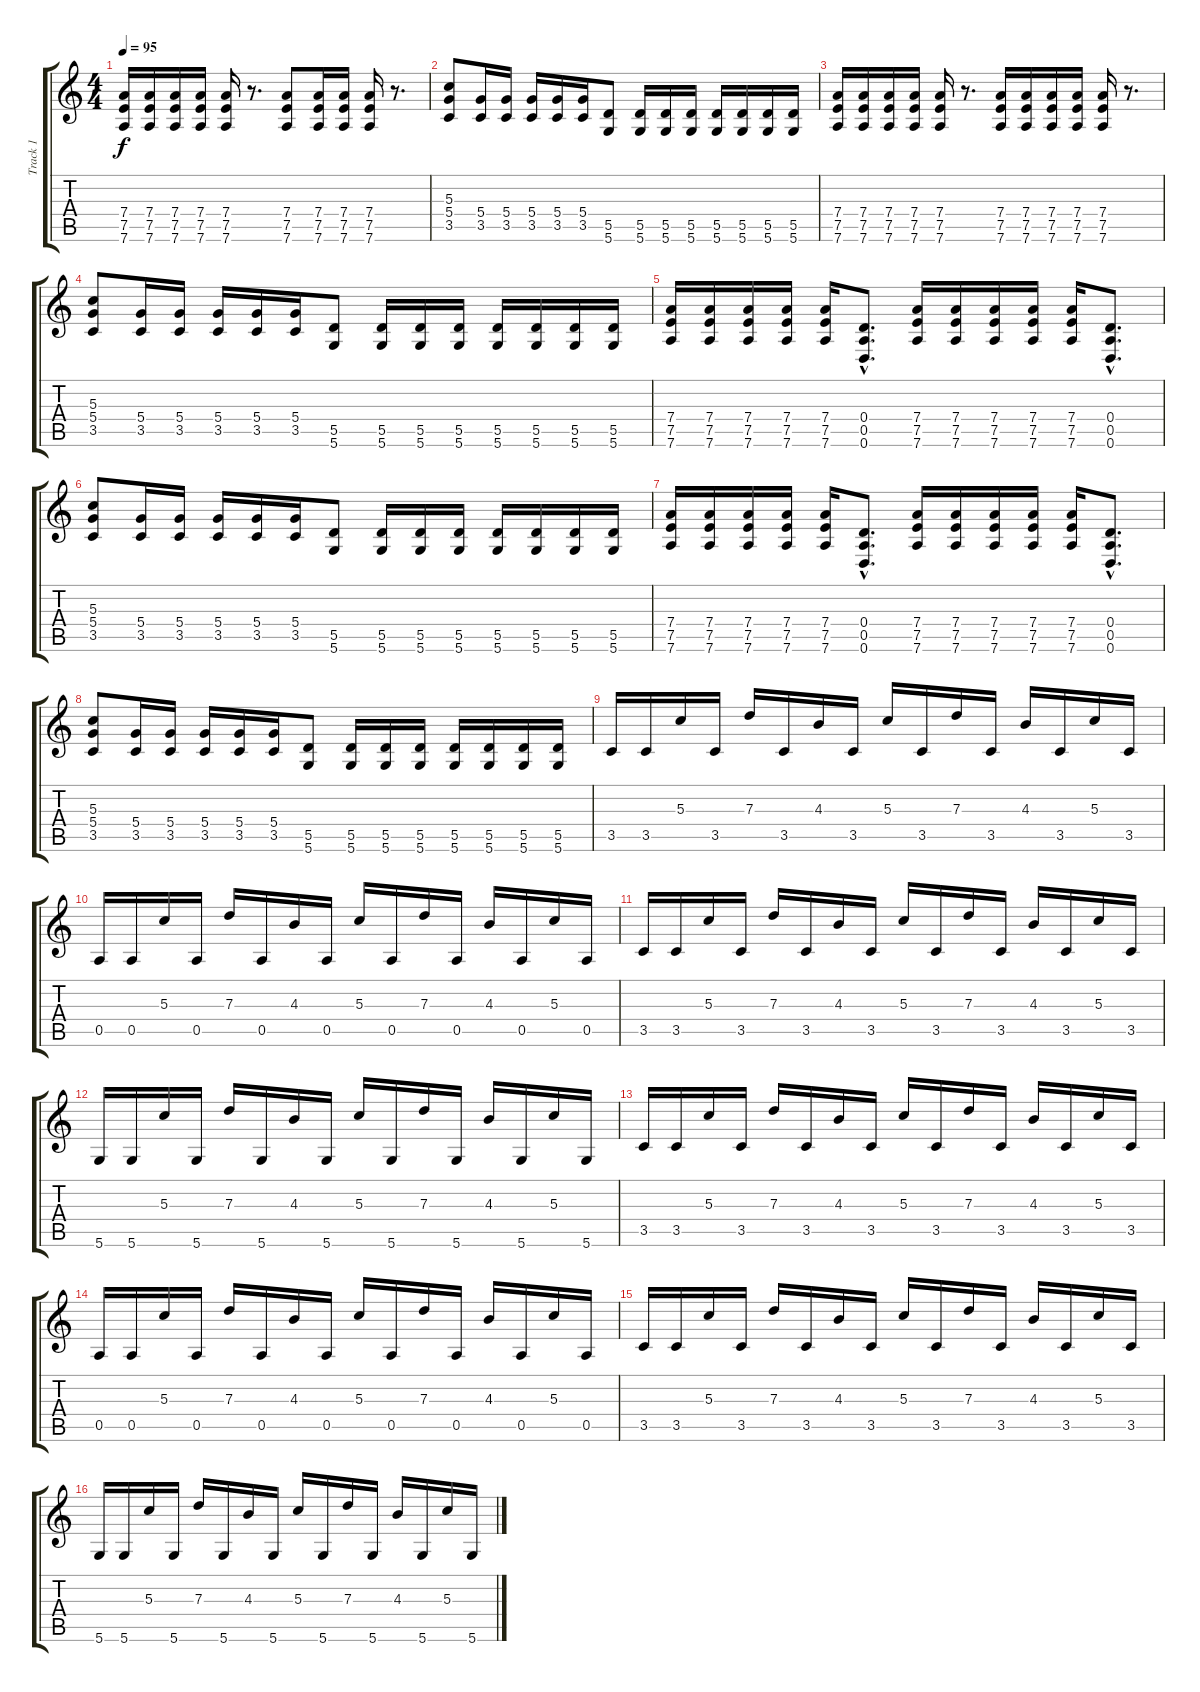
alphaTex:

\track ("Track 1" "Track 1") {instrument distortionguitar}
\staff {score tabs}
\tuning (E4 B3 G3 D3 A2 D2) {hide}
\ts (4 4)
\tempo 95
\clef g2
\ks c
(7.4 7.5 7.6).16{dy f instrument distortionguitar} (7.4 7.5 7.6).16 (7.4 7.5 7.6).16 (7.4 7.5 7.6).16 (7.4 7.5 7.6).16 r.8{d} (7.4 7.5 7.6).8 (7.4 7.5 7.6).16 (7.4 7.5 7.6).16 (7.4 7.5 7.6).16 r.8{d} |
(5.3 5.4 3.5).8 (5.4 3.5).16 (5.4 3.5).16 (5.4 3.5).16 (5.4 3.5).16 (5.4 3.5).16 (5.5 5.6).8 (5.5 5.6).16 (5.5 5.6).16 (5.5 5.6).16 (5.5 5.6).16 (5.5 5.6).16 (5.5 5.6).16 (5.5 5.6).16 |
(7.4 7.5 7.6).16 (7.4 7.5 7.6).16 (7.4 7.5 7.6).16 (7.4 7.5 7.6).16 (7.4 7.5 7.6).16 r.8{d} (7.4 7.5 7.6).16 (7.4 7.5 7.6).16 (7.4 7.5 7.6).16 (7.4 7.5 7.6).16 (7.4 7.5 7.6).16 r.8{d} |
(5.3 5.4 3.5).8 (5.4 3.5).16 (5.4 3.5).16 (5.4 3.5).16 (5.4 3.5).16 (5.4 3.5).16 (5.5 5.6).8 (5.5 5.6).16 (5.5 5.6).16 (5.5 5.6).16 (5.5 5.6).16 (5.5 5.6).16 (5.5 5.6).16 (5.5 5.6).16 |
(7.4 7.5 7.6).16 (7.4 7.5 7.6).16 (7.4 7.5 7.6).16 (7.4 7.5 7.6).16 (7.4 7.5 7.6).16 (0.4{hac} 0.5{hac} 0.6{hac}).8{d} (7.4 7.5 7.6).16 (7.4 7.5 7.6).16 (7.4 7.5 7.6).16 (7.4 7.5 7.6).16 (7.4 7.5 7.6).16 (0.4{hac} 0.5{hac} 0.6{hac}).8{d} |
(5.3 5.4 3.5).8 (5.4 3.5).16 (5.4 3.5).16 (5.4 3.5).16 (5.4 3.5).16 (5.4 3.5).16 (5.5 5.6).8 (5.5 5.6).16 (5.5 5.6).16 (5.5 5.6).16 (5.5 5.6).16 (5.5 5.6).16 (5.5 5.6).16 (5.5 5.6).16 |
(7.4 7.5 7.6).16 (7.4 7.5 7.6).16 (7.4 7.5 7.6).16 (7.4 7.5 7.6).16 (7.4 7.5 7.6).16 (0.4{hac} 0.5{hac} 0.6{hac}).8{d} (7.4 7.5 7.6).16 (7.4 7.5 7.6).16 (7.4 7.5 7.6).16 (7.4 7.5 7.6).16 (7.4 7.5 7.6).16 (0.4{hac} 0.5{hac} 0.6{hac}).8{d} |
(5.3 5.4 3.5).8 (5.4 3.5).16 (5.4 3.5).16 (5.4 3.5).16 (5.4 3.5).16 (5.4 3.5).16 (5.5 5.6).8 (5.5 5.6).16 (5.5 5.6).16 (5.5 5.6).16 (5.5 5.6).16 (5.5 5.6).16 (5.5 5.6).16 (5.5 5.6).16 |
3.5.16 3.5.16 5.3.16 3.5.16 7.3.16 3.5.16 4.3.16 3.5.16 5.3.16 3.5.16 7.3.16 3.5.16 4.3.16 3.5.16 5.3.16 3.5.16 |
0.5.16 0.5.16 5.3.16 0.5.16 7.3.16 0.5.16 4.3.16 0.5.16 5.3.16 0.5.16 7.3.16 0.5.16 4.3.16 0.5.16 5.3.16 0.5.16 |
3.5.16 3.5.16 5.3.16 3.5.16 7.3.16 3.5.16 4.3.16 3.5.16 5.3.16 3.5.16 7.3.16 3.5.16 4.3.16 3.5.16 5.3.16 3.5.16 |
5.6.16 5.6.16 5.3.16 5.6.16 7.3.16 5.6.16 4.3.16 5.6.16 5.3.16 5.6.16 7.3.16 5.6.16 4.3.16 5.6.16 5.3.16 5.6.16 |
3.5.16 3.5.16 5.3.16 3.5.16 7.3.16 3.5.16 4.3.16 3.5.16 5.3.16 3.5.16 7.3.16 3.5.16 4.3.16 3.5.16 5.3.16 3.5.16 |
0.5.16 0.5.16 5.3.16 0.5.16 7.3.16 0.5.16 4.3.16 0.5.16 5.3.16 0.5.16 7.3.16 0.5.16 4.3.16 0.5.16 5.3.16 0.5.16 |
3.5.16 3.5.16 5.3.16 3.5.16 7.3.16 3.5.16 4.3.16 3.5.16 5.3.16 3.5.16 7.3.16 3.5.16 4.3.16 3.5.16 5.3.16 3.5.16 |
5.6.16 5.6.16 5.3.16 5.6.16 7.3.16 5.6.16 4.3.16 5.6.16 5.3.16 5.6.16 7.3.16 5.6.16 4.3.16 5.6.16 5.3.16 5.6.16
